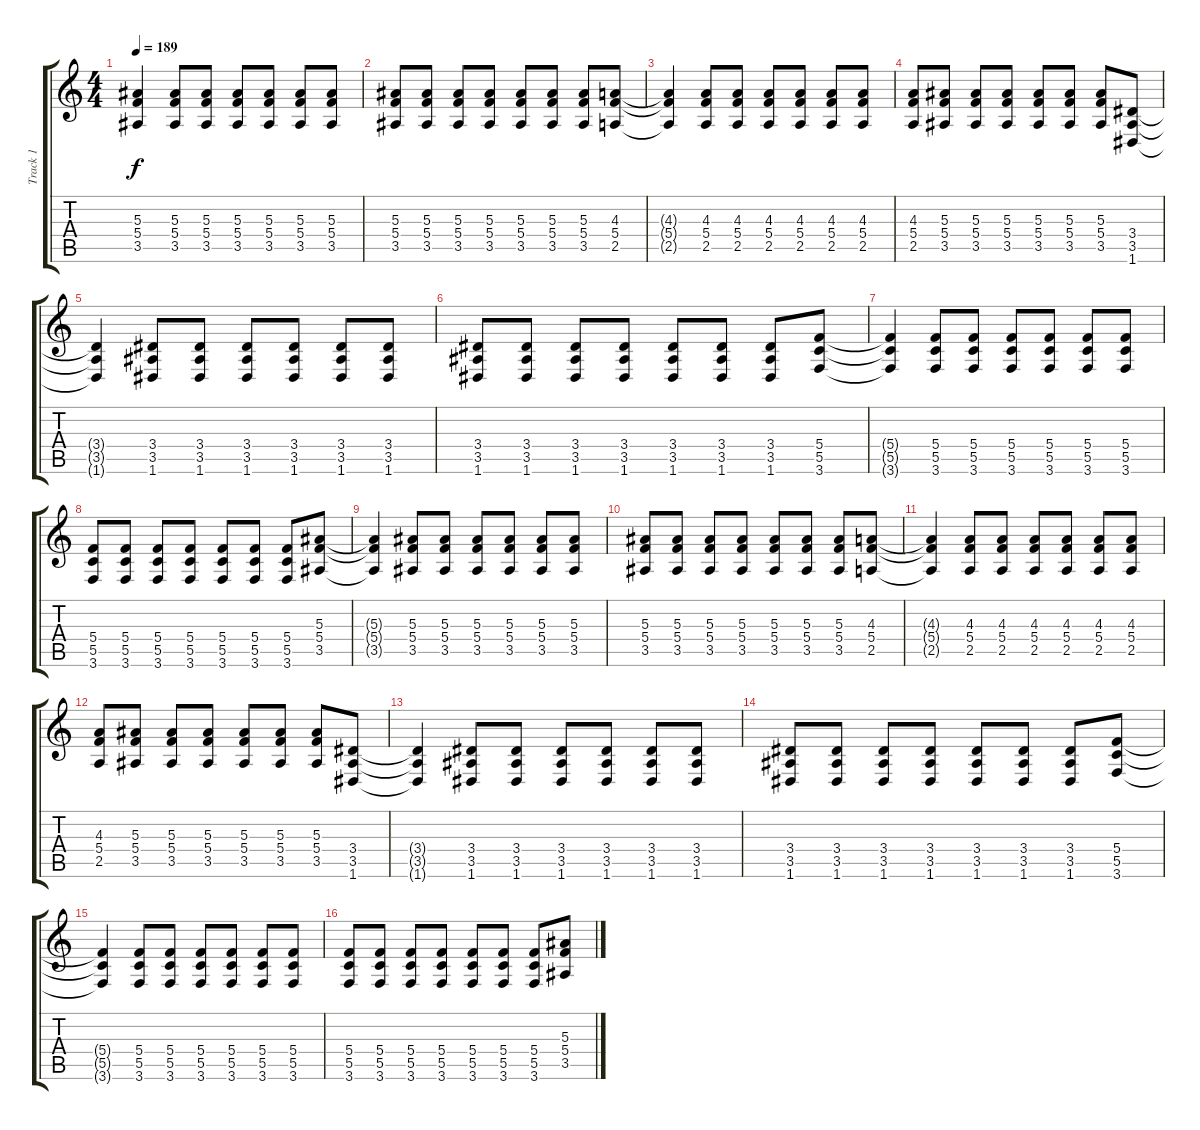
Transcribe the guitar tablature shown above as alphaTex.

\track ("Track 1" "Track 1") {instrument distortionguitar}
\staff {score tabs}
\tuning (D4 A3 F3 C3 G2 D2) {hide}
\ts (4 4)
\tempo 189
\clef g2
\ks c
(5.3{t} 5.4{t} 3.5{t}).4{dy f} (5.3 5.4 3.5).8 (5.3 5.4 3.5).8 (5.3 5.4 3.5).8 (5.3 5.4 3.5).8 (5.3 5.4 3.5).8 (5.3 5.4 3.5).8 |
(5.3 5.4 3.5).8 (5.3 5.4 3.5).8 (5.3 5.4 3.5).8 (5.3 5.4 3.5).8 (5.3 5.4 3.5).8 (5.3 5.4 3.5).8 (5.3 5.4 3.5).8 (4.3 5.4 2.5).8 |
(4.3{t} 5.4{t} 2.5{t}).4 (4.3 5.4 2.5).8 (4.3 5.4 2.5).8 (4.3 5.4 2.5).8 (4.3 5.4 2.5).8 (4.3 5.4 2.5).8 (4.3 5.4 2.5).8 |
(4.3 5.4 2.5).8 (5.3 5.4 3.5).8 (5.3 5.4 3.5).8 (5.3 5.4 3.5).8 (5.3 5.4 3.5).8 (5.3 5.4 3.5).8 (5.3 5.4 3.5).8 (3.4 3.5 1.6).8 |
(3.4{t} 3.5{t} 1.6{t}).4{volume 10} (3.4 3.5 1.6).8 (3.4 3.5 1.6).8 (3.4 3.5 1.6).8 (3.4 3.5 1.6).8 (3.4 3.5 1.6).8 (3.4 3.5 1.6).8 |
(3.4 3.5 1.6).8 (3.4 3.5 1.6).8 (3.4 3.5 1.6).8 (3.4 3.5 1.6).8 (3.4 3.5 1.6).8 (3.4 3.5 1.6).8 (3.4 3.5 1.6).8 (5.4 5.5 3.6).8 |
(5.4{t} 5.5{t} 3.6{t}).4 (5.4 5.5 3.6).8 (5.4 5.5 3.6).8 (5.4 5.5 3.6).8 (5.4 5.5 3.6).8 (5.4 5.5 3.6).8 (5.4 5.5 3.6).8 |
(5.4 5.5 3.6).8 (5.4 5.5 3.6).8 (5.4 5.5 3.6).8 (5.4 5.5 3.6).8 (5.4 5.5 3.6).8 (5.4 5.5 3.6).8 (5.4 5.5 3.6).8 (5.3 5.4 3.5).8 |
(5.3{t} 5.4{t} 3.5{t}).4{volume 7} (5.3 5.4 3.5).8 (5.3 5.4 3.5).8 (5.3 5.4 3.5).8 (5.3 5.4 3.5).8 (5.3 5.4 3.5).8 (5.3 5.4 3.5).8 |
(5.3 5.4 3.5).8 (5.3 5.4 3.5).8 (5.3 5.4 3.5).8 (5.3 5.4 3.5).8 (5.3 5.4 3.5).8 (5.3 5.4 3.5).8 (5.3 5.4 3.5).8 (4.3 5.4 2.5).8 |
(4.3{t} 5.4{t} 2.5{t}).4 (4.3 5.4 2.5).8 (4.3 5.4 2.5).8 (4.3 5.4 2.5).8 (4.3 5.4 2.5).8 (4.3 5.4 2.5).8 (4.3 5.4 2.5).8 |
(4.3 5.4 2.5).8 (5.3 5.4 3.5).8 (5.3 5.4 3.5).8 (5.3 5.4 3.5).8 (5.3 5.4 3.5).8 (5.3 5.4 3.5).8 (5.3 5.4 3.5).8 (3.4 3.5 1.6).8 |
(3.4{t} 3.5{t} 1.6{t}).4{volume 6} (3.4 3.5 1.6).8 (3.4 3.5 1.6).8 (3.4 3.5 1.6).8 (3.4 3.5 1.6).8 (3.4 3.5 1.6).8 (3.4 3.5 1.6).8 |
(3.4 3.5 1.6).8 (3.4 3.5 1.6).8 (3.4 3.5 1.6).8 (3.4 3.5 1.6).8 (3.4 3.5 1.6).8 (3.4 3.5 1.6).8 (3.4 3.5 1.6).8 (5.4 5.5 3.6).8 |
(5.4{t} 5.5{t} 3.6{t}).4 (5.4 5.5 3.6).8 (5.4 5.5 3.6).8 (5.4 5.5 3.6).8 (5.4 5.5 3.6).8 (5.4 5.5 3.6).8 (5.4 5.5 3.6).8 |
(5.4 5.5 3.6).8 (5.4 5.5 3.6).8 (5.4 5.5 3.6).8 (5.4 5.5 3.6).8 (5.4 5.5 3.6).8 (5.4 5.5 3.6).8 (5.4 5.5 3.6).8 (5.3 5.4 3.5).8
